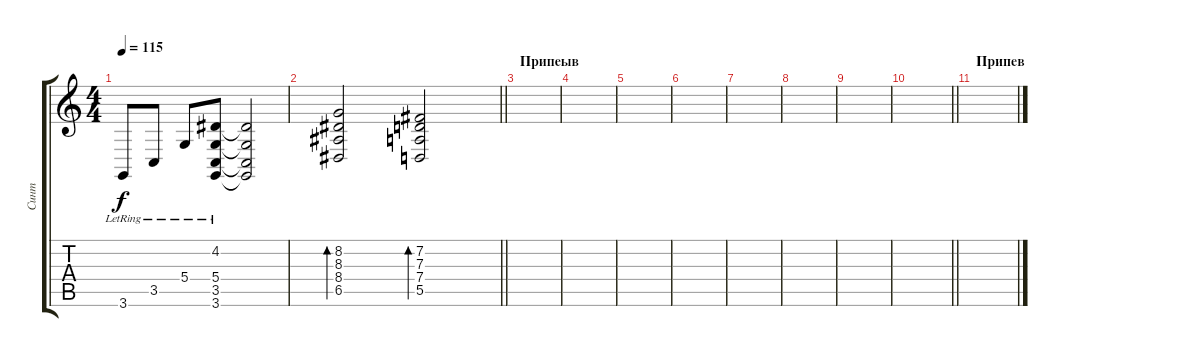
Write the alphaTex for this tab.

\track ("Синт" "Синт") {instrument electricgrandpiano}
\staff {score tabs}
\tuning (E4 B3 G3 D3 A2 E2) {hide}
\ts (4 4)
\tempo 115
\clef g2
\ks c
3.6{lr}.8{dy f} 3.5{lr}.8 5.4{lr}.8 (4.2{lr} 5.4 3.5 3.6).8 (4.2{t} 5.4{t} 3.5{t} 3.6{t}).2 |
\barLineRight lightlight
(8.2 8.3 8.4 6.5).2{bd 60} (7.2 7.3 7.4 5.5).2{bd 60} |
\section ("" "Припеыв")
|
|
|
|
|
|
|
\barLineRight lightlight
|
\section ("" "Припев")
